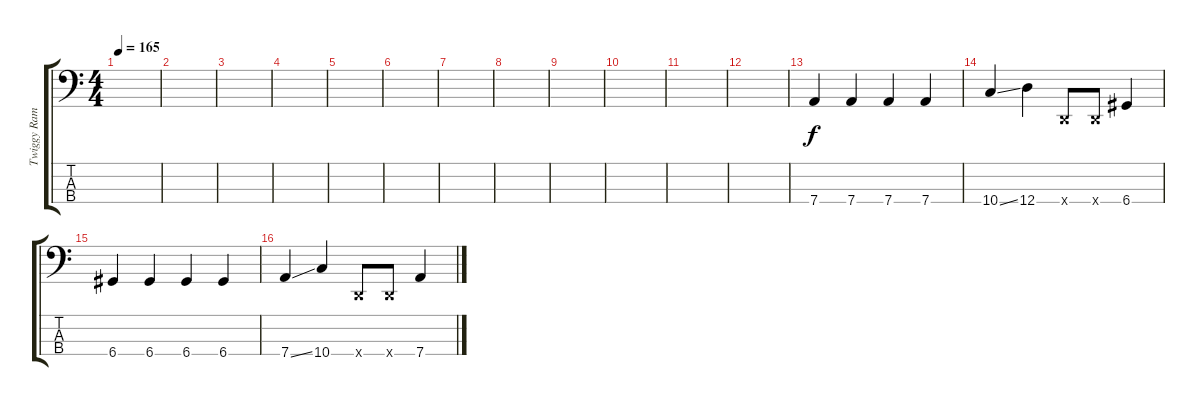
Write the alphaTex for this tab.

\track ("Twiggy Ramirez" "Twiggy Ram") {instrument electricbassfinger}
\staff {score tabs}
\tuning (G2 D2 A1 D1) {hide}
\ts (4 4)
\tempo 165
\clef f4
\ks c
|
|
|
|
|
|
|
|
|
|
|
|
7.4.4 7.4.4 7.4.4 7.4.4 |
10.4{ss}.4 12.4.4 0.4{x}.8 0.4{x}.8 6.4.4 |
6.4.4 6.4.4 6.4.4 6.4.4 |
7.4{ss}.4 10.4.4 0.4{x}.8 0.4{x}.8 7.4.4
